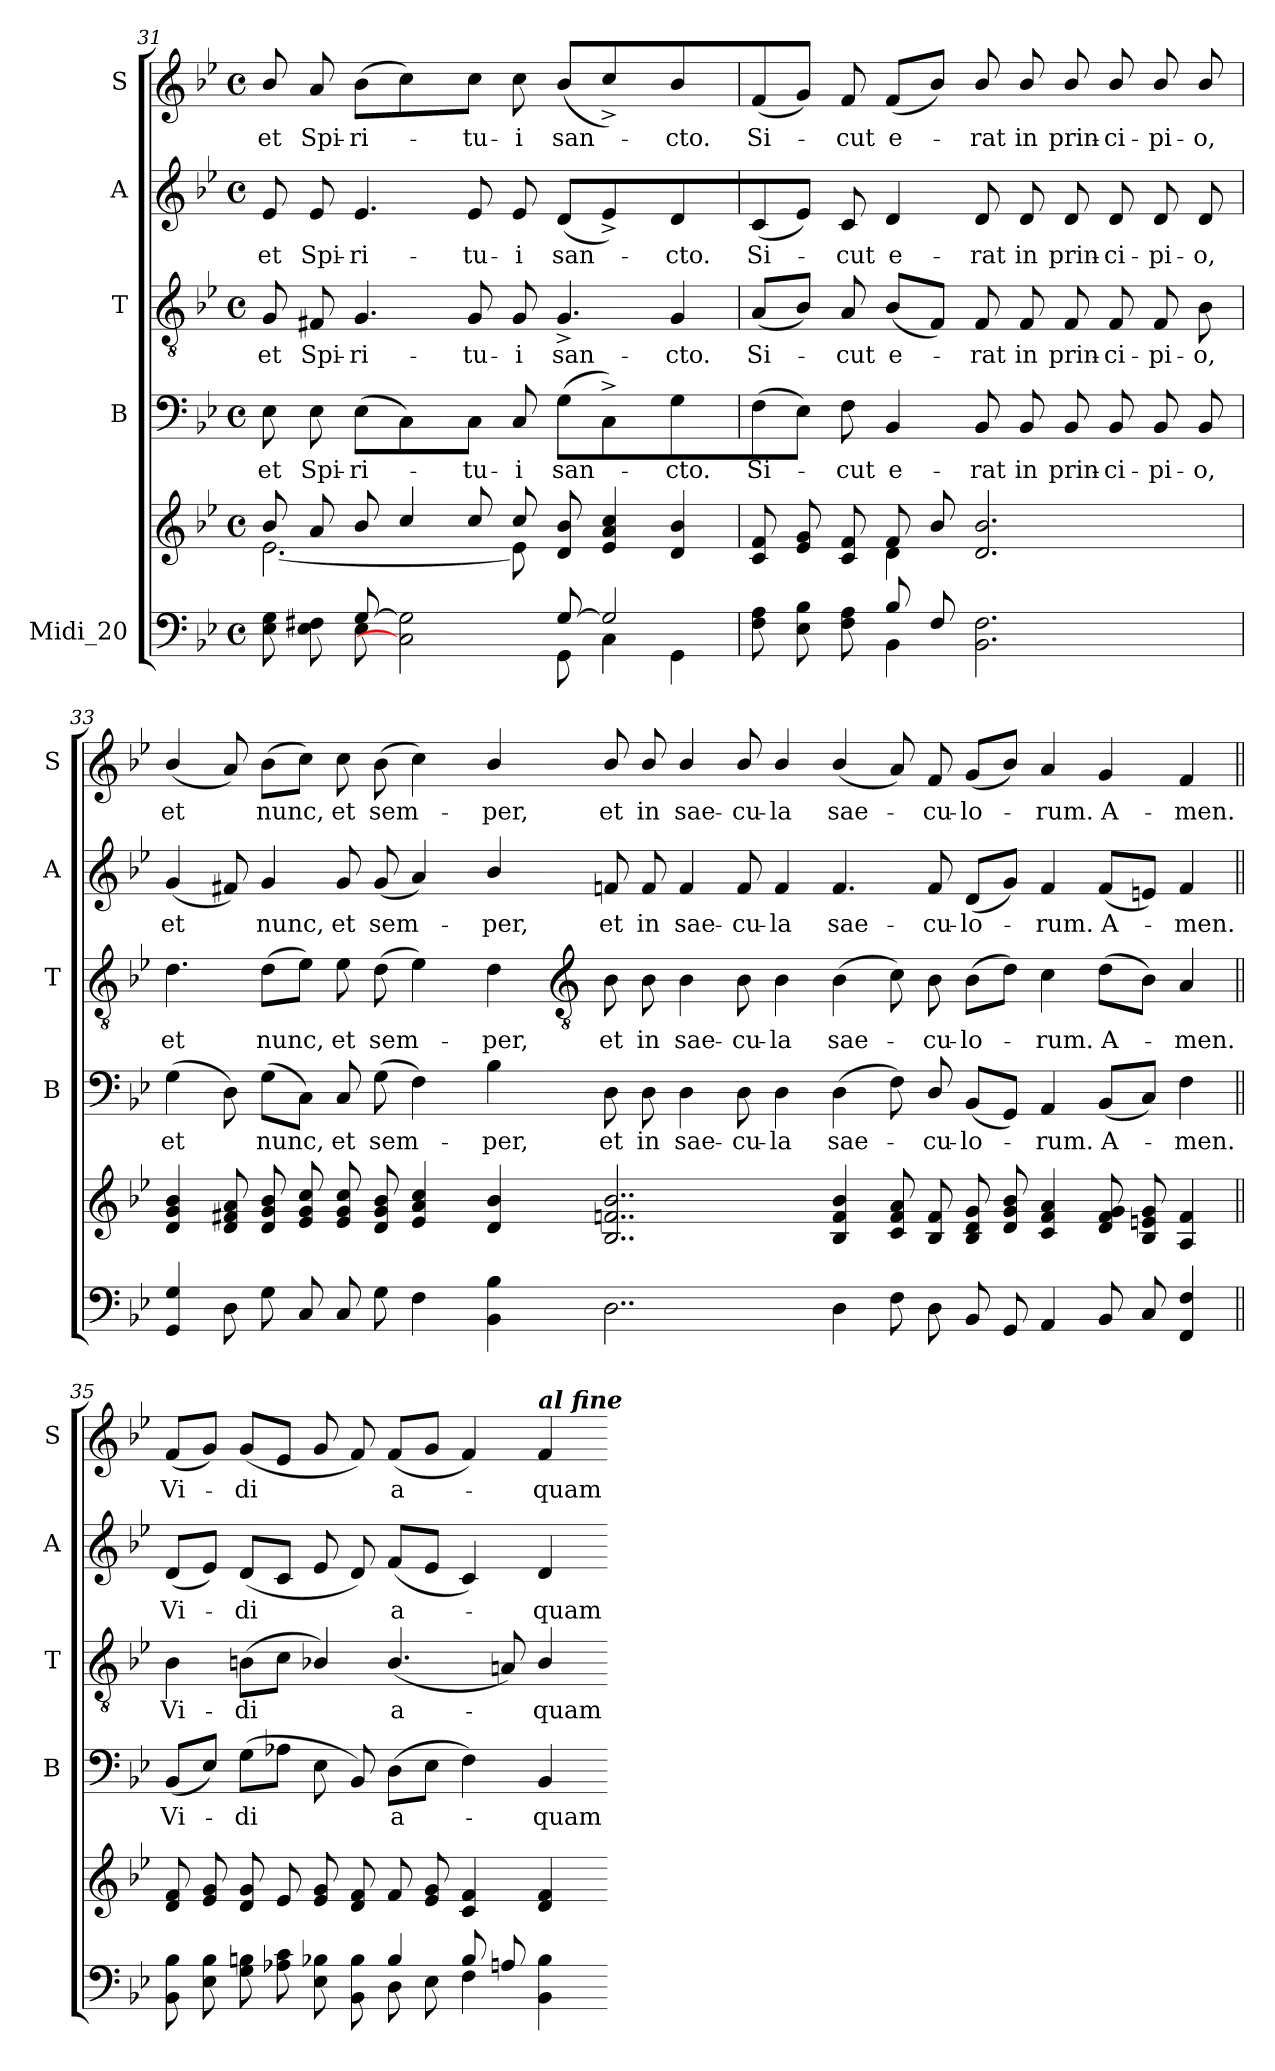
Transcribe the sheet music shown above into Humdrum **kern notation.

**kern	**kern	**kern	**text	**kern	**text	**kern	**text	**kern	**text
*part5	*part5	*part4	*part4	*part3	*part3	*part2	*part2	*part1	*part1
*staff6	*staff5	*staff4	*staff4	*staff3	*staff3	*staff2	*staff2	*staff1	*staff1
*I"Midi_20	*	*I"B	*	*I"T	*	*I"A	*	*I"S	*
*	*	*I'B	*	*I'T	*	*I'A	*	*I'S	*
!!LO:LB:g=z
*clefF4	*clefG2	*clefF4	*	*clefGv2	*	*clefG2	*	*clefG2	*
*k[b-e-]	*k[b-e-]	*k[b-e-]	*	*k[b-e-]	*	*k[b-e-]	*	*k[b-e-]	*
*B-:	*B-:	*B-:	*	*B-:	*	*B-:	*	*B-:	*
*M4/4	*M4/4	*M4/4	*	*M4/4	*	*M4/4	*	*M4/4	*
*met(c)	*met(c)	*met(c)	*	*met(c)	*	*met(c)	*	*met(c)	*
=31	=31	=31	=31	=31	=31	=31	=31	=31	=31
*^	*^	*	*	*	*	*	*	*	*
!	!	!	!	!	!LO:LY:b	!	!LO:LY:b	!	!LO:LY:b	!	!LO:LY:b
4ryy	8E- 8G	8b-	[2.e-\	8E-	et	8G	et	8e-	et	8b-/	et
!	!	!	!	!	!LO:LY:b	!	!LO:LY:b	!	!LO:LY:b	!	!LO:LY:b
.	8E- 8F#X	8a	.	8E-	Spi-	8F#X	Spi-	8e-	Spi-	8a	Spi-
!	!	!	!	!	!LO:LY:b	!	!LO:LY:b	!	!LO:LY:b	!	!LO:LY:b
[8G/	8E-	8b-	.	(<8E-L	-ri-	4.G	-ri-	4.e-	-ri-	(>8b-L	-ri-
2C\] 2G\]	2ryy	4cc/	.	4C)	.	.	.	.	.	4cc)	.
!	!	!	!	!	!LO:LY:b	!	!LO:LY:b	!	!LO:LY:b	!	!LO:LY:b
.	.	8cc/	.	8CJ	tu-	8G	-tu-	8e-	-tu-	8ccJ	tu-
!	!	!	!	!	!LO:LY:b	!	!LO:LY:b	!	!LO:LY:b	!	!LO:LY:b
.	.	8cc	8e-\]	8C	-i	8G	-i	8e-	-i	8cc	-i
!	!	!	!	!	!LO:LY:b	!	!LO:LY:b	!	!LO:LY:b	!	!LO:LY:b
[8G/	8GG\	8d 8b-	8ryy	(<8GL	san-	4.G^	san-	(<8dL	san-	(>8b-L	san-
2G/]	4C\	4e- 4a 4cc	4ryy	4C^)	.	.	.	4e-^)	.	4cc^)	.
!	!	!	!	!	!LO:LY:b	!	!LO:LY:b	!	!LO:LY:b	!	!LO:LY:b
.	4GG\	4d 4b-	4ryy	4G	cto.	4G	-cto.	4d	cto.	4b-/	cto.
=32	=32	=32	=32	=32	=32	=32	=32	=32	=32	=32	=32
!	!	!	!	!	!LO:LY:b	!	!LO:LY:b	!	!LO:LY:b	!	!LO:LY:b
8ryy	8F 8A	8c 8f	8ryy	(>8F	Si-	(<8AL	Si-	(<8c	Si-	(<8f	Si-
8ryy	8E- 8B-	8e- 8g	8ryy	8E-J)	.	8B-J)	.	8e-J)	.	8gJ)	.
!	!	!	!	!	!LO:LY:b	!	!LO:LY:b	!	!LO:LY:b	!	!LO:LY:b
8ryy	8F 8A	8c 8f	8ryy	8F	cut	8A	cut	8c	cut	8f	cut
!	!	!	!	!	!LO:LY:b	!	!LO:LY:b	!	!LO:LY:b	!	!LO:LY:b
8B-/	4BB-\	8f	4d\	4BB-	e-	(<8B-L	e-	4d	e-	(<8fL	e-
8F/	.	8b-	.	.	.	8FJ)	.	.	.	8b-J)	.
!	!	!	!	!	!LO:LY:b	!	!LO:LY:b	!	!LO:LY:b	!	!LO:LY:b
2.ryy	2.BB- 2.F	2.d 2.b-	2.ryy	8BB-	-rat	8F	rat	8d	-rat	8b-/	rat
!	!	!	!	!	!LO:LY:b	!	!LO:LY:b	!	!LO:LY:b	!	!LO:LY:b
.	.	.	.	8BB-	in	8F	in	8d	in	8b-/	in
!	!	!	!	!	!LO:LY:b	!	!LO:LY:b	!	!LO:LY:b	!	!LO:LY:b
.	.	.	.	8BB-	prin-	8F	prin-	8d	prin-	8b-/	prin-
!	!	!	!	!	!LO:LY:b	!	!LO:LY:b	!	!LO:LY:b	!	!LO:LY:b
.	.	.	.	8BB-	-ci-	8F	-ci-	8d	-ci-	8b-/	-ci-
!	!	!	!	!	!LO:LY:b	!	!LO:LY:b	!	!LO:LY:b	!	!LO:LY:b
.	.	.	.	8BB-	-pi-	8F	-pi-	8d	-pi-	8b-/	-pi-
!	!	!	!	!	!LO:LY:b	!	!LO:LY:b	!	!LO:LY:b	!	!LO:LY:b
.	.	.	.	8BB-	-o,	8B-	-o,	8d	-o,	8b-/	-o,
=33	=33	=33	=33	=33	=33	=33	=33	=33	=33	=33	=33
!	!	!	!	!	!LO:LY:b	!	!LO:LY:b	!	!LO:LY:b	!	!LO:LY:b
1ryy	4GG 4G	4d 4g 4b-	1ryy	(>4G	et	4.d	et	(<4g	et	(<4b-/	et
.	8D	8d 8f#X 8a	.	8D)	.	.	.	8f#X)	.	8a)	.
!	!	!	!	!	!LO:LY:b	!	!LO:LY:b	!	!LO:LY:b	!	!LO:LY:b
.	8G	8d 8g 8b-	.	(>8GL	nunc,	(>8dL	nunc,	4g	nunc,	(>8b-L	nunc,
.	8C	8e- 8g 8cc	.	8CJ)	.	8e-J)	.	.	.	8ccJ)	.
!	!	!	!	!	!LO:LY:b	!	!LO:LY:b	!	!LO:LY:b	!	!LO:LY:b
.	8C	8e- 8g 8cc	.	8C	et	8e-	et	8g	et	8cc	et
!	!	!	!	!	!LO:LY:b	!	!LO:LY:b	!	!LO:LY:b	!	!LO:LY:b
.	8G	8d 8g 8b-	.	(>8GL	sem-	(>8dL	sem-	(<8gL	sem-	(>8b-L	sem-
.	4F	4e- 4a 4cc	.	4F)	.	4e-)	.	4a)	.	4cc)	.
4.ryy	.	.	4.ryy	.	.	.	.	.	.	.	.
!	!	!	!	!	!LO:LY:b	!	!LO:LY:b	!	!LO:LY:b	!	!LO:LY:b
.	4BB- 4B-	4d 4b-	.	4B-	per,	4d	per,	4b-/	per,	4b-/	per,
*	*	*v	*v	*	*	*	*	*	*	*	*
!!LO:LB:g=z
=34-	=34-	=34-	=34-	=34-	=34-	=34-	=34-	=34-	=34-	=34-
*	*	*	*	*	*clefGv2	*	*	*	*	*
!	!	!	!	!LO:LY:b	!	!LO:LY:b	!	!LO:LY:b	!	!LO:LY:b
0ryy	2..D	2..B- 2..f 2..b-	8D	et	8B-	et	8f	et	8b-/	et
!	!	!	!	!LO:LY:b	!	!LO:LY:b	!	!LO:LY:b	!	!LO:LY:b
.	.	.	8D	in	8B-	in	8f	in	8b-/	in
!	!	!	!	!LO:LY:b	!	!LO:LY:b	!	!LO:LY:b	!	!LO:LY:b
.	.	.	4D	sae-	4B-	sae-	4f	sae-	4b-/	sae-
!	!	!	!	!LO:LY:b	!	!LO:LY:b	!	!LO:LY:b	!	!LO:LY:b
.	.	.	8D	-cu-	8B-	-cu-	8f	-cu-	8b-/	-cu-
!	!	!	!	!LO:LY:b	!	!LO:LY:b	!	!LO:LY:b	!	!LO:LY:b
.	.	.	4D	-la	4B-	-la	4f	-la	4b-/	-la
!	!	!	!	!LO:LY:b	!	!LO:LY:b	!	!LO:LY:b	!	!LO:LY:b
.	4D	4B- 4f 4b-	(>4D	sae-	(>4B-	sae-	4.f	sae-	(<4b-/	sae-
.	8F	8c 8f 8a	8F)	.	8c)	.	.	.	8a)	.
!	!	!	!	!LO:LY:b	!	!LO:LY:b	!	!LO:LY:b	!	!LO:LY:b
.	8D	8B- 8f	8D/	cu-	8B-	cu-	8f	-cu-	8f	cu-
!	!	!	!	!LO:LY:b	!	!LO:LY:b	!	!LO:LY:b	!	!LO:LY:b
.	8BB-	8B- 8d 8g	(<8BB-L	-lo-	(>8B-L	-lo-	(<8dL	-lo-	(<8gL	-lo-
.	8GG	8d 8g 8b-	8GGJ)	.	8dJ)	.	8gJ)	.	8b-/J)	.
!	!	!	!	!LO:LY:b	!	!LO:LY:b	!	!LO:LY:b	!	!LO:LY:b
.	4AA	4c 4f 4a	4AA	rum.	4c	rum.	4f	rum.	4a	rum.
!	!	!	!	!LO:LY:b	!	!LO:LY:b	!	!LO:LY:b	!	!LO:LY:b
.	8BB-	8d 8f 8g	(<8BB-L	A-	(>8dL	A-	(<8fL	A-	4g	A-
4.ryy	8C	8B- 8en 8g	8CJ)	.	8B-J)	.	8enJ)	.	.	.
!	!	!	!	!LO:LY:b	!	!LO:LY:b	!	!LO:LY:b	!	!LO:LY:b
.	4FF 4F	4A 4f	4F	men.	4A	men.	4f	men.	4f	-men.
=35||	=35||	=35||	=35||	=35||	=35||	=35||	=35||	=35||	=35||	=35||
!	!	!	!	!LO:LY:b	!	!LO:LY:b	!	!LO:LY:b	!	!LO:LY:b
2.ryy	8BB- 8B-	8d 8f	(<8BB-L	Vi-	4B-	Vi-	(<8dL	Vi-	(<8fL	Vi-
.	8E- 8B-	8e- 8g	8E-J)	.	.	.	8e-J)	.	8gJ)	.
!	!	!	!	!LO:LY:b	!	!LO:LY:b	!	!LO:LY:b	!	!LO:LY:b
.	8G 8Bn	8d 8g	(>8GL	di	(>8BnL	-di	(<8dL	di	(<8gL	di
.	8A-X 8c	8e-	8A-XJ	.	8cJ	.	8cJ	.	8e-J	.
.	8E- 8B-X	8e- 8g	8E-	.	4B-X/)	.	8e-	.	8g	.
.	8BB- 8B-	8d 8f	8BB-)	.	.	.	8d)	.	8f)	.
!	!	!	!	!LO:LY:b	!	!LO:LY:b	!	!LO:LY:b	!	!LO:LY:b
4B-/	8D	8f	(>8DL	a-	(<4.B-/	a-	(<8fL	a-	(<8fL	a-
.	8E-	8e- 8g	8E-J	.	.	.	8e-J	.	8gJ	.
8B-/	4F	4c 4f	4F)	.	.	.	4c)	.	4f)	.
8An/	.	.	.	.	8An)	.	.	.	.	.
!	!	!	!	!	!	!	!	!	!LO:TX:a:Bi:t=al fine	!
!	!	!	!	!LO:LY:b	!	!LO:LY:b	!	!LO:LY:b	!	!LO:LY:b
4ryy	4BB- 4B-	4d 4f	4BB-	quam	4B-/	quam	4d	quam	4f	quam
*v	*v	*	*	*	*	*	*	*	*	*
=-	=-	=-	=-	=-	=-	=-	=-	=-	=-
*-	*-	*-	*-	*-	*-	*-	*-	*-	*-
